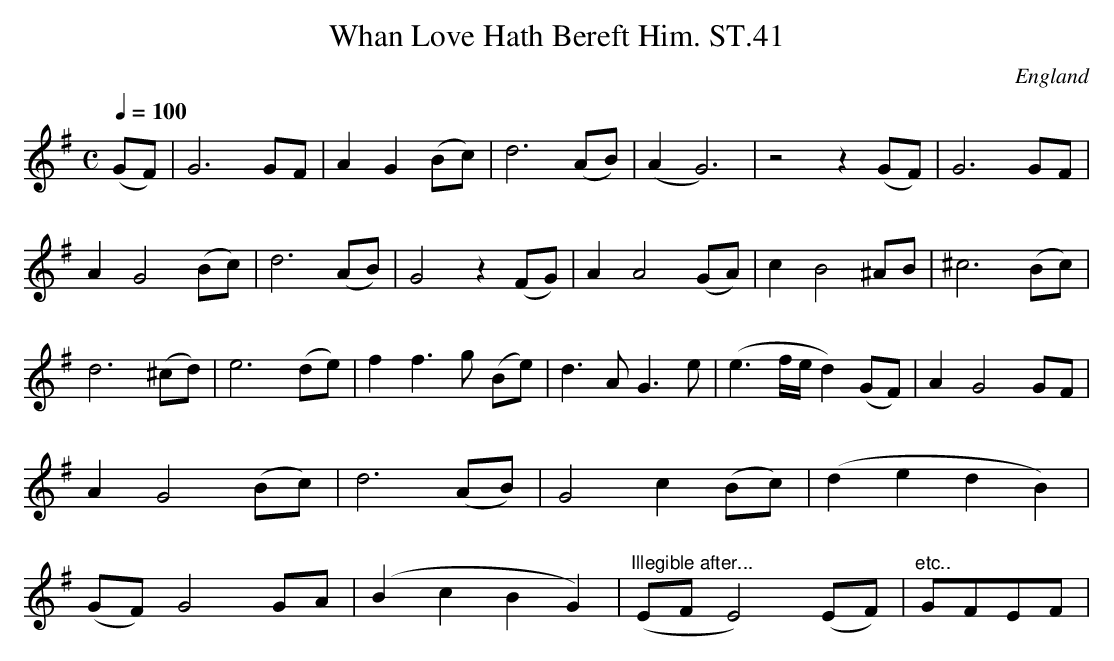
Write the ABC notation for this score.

X:1
T:Whan Love Hath Bereft Him. ST.41
M:C
L:1/8
Q:1/4=100
O:England
K:G major
(GF)|G6GF|A2G2(Bc)|d6(AB)|(A2G6)|z4z2(GF)|G6GF|!
A2G4(Bc)|d6(AB)|G4z2(FG)|A2A4(GA)|c2B4^AB|^c6(Bc)|!
d6(^cd)|e6 (de)|f2f3g (Be)|d3AG3e|(e3f/2e/2d2)(GF)|A2G4GF|!
A2G4(Bc)|d6(AB)|G4c2(Bc)|(d2e2d2B2)|!
(GF)G4GA|(B2c2B2G2)|"^Illegible after..."(EFE4)(EF)|"^etc.."GFEF|
